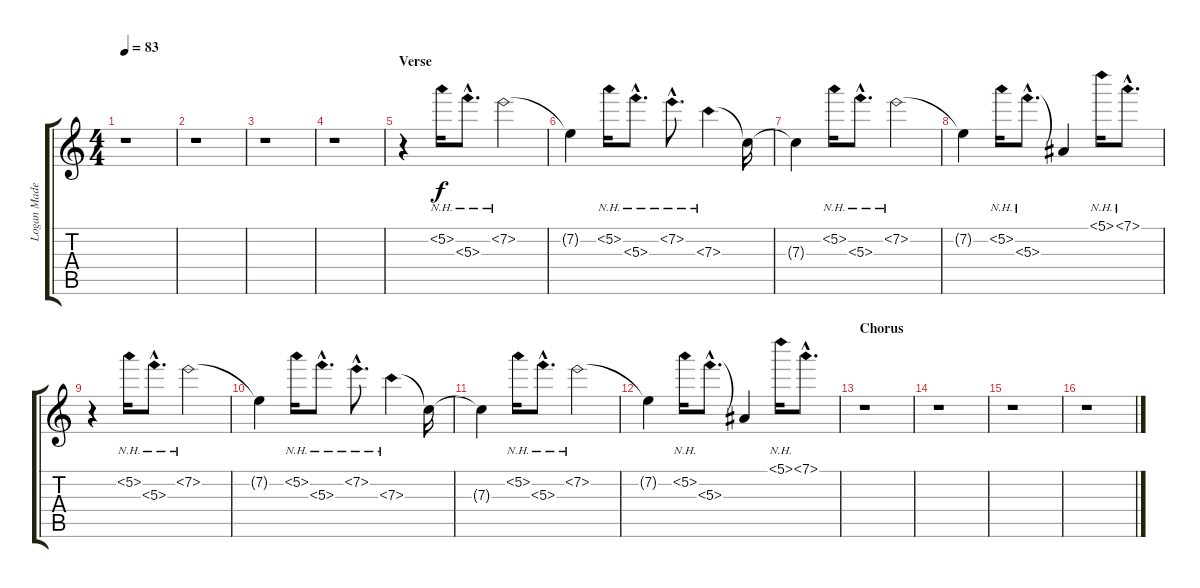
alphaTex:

\track ("Logan Mader" "Logan Made") {instrument acousticguitarsteel}
\staff {score tabs}
\tuning (D4 A3 F3 C3 G2 D2) {hide}
\ts (4 4)
\tempo 83
\clef g2
\ks c
r.1{dy f} |
r.1 |
r.1 |
r.1 |
\section ("" "Verse ")
r.4 5.2{nh}.16 5.3{nh hac}.8{d} 7.2{nh}.2 |
7.2{t}.4 5.2{nh}.16 5.3{nh hac}.8{d} 7.2{nh hac}.8{d} 7.3{nh}.4 7.3{t}.16 |
7.3{t}.4 5.2{nh}.16 5.3{nh hac}.8{d} 7.2{nh}.2 |
7.2{t}.4 5.2{nh}.16 5.3{nh hac}.8{d} 5.3{t}.4 5.1{nh}.16 7.1{nh hac}.8{d} |
r.4 5.2{nh}.16 5.3{nh hac}.8{d} 7.2{nh}.2 |
7.2{t}.4 5.2{nh}.16 5.3{nh hac}.8{d} 7.2{nh hac}.8{d} 7.3{nh}.4 7.3{t}.16 |
7.3{t}.4 5.2{nh}.16 5.3{nh hac}.8{d} 7.2{nh}.2 |
7.2{t}.4 5.2{nh}.16 5.3{nh hac}.8{d} 5.3{t}.4 5.1{nh}.16 7.1{nh hac}.8{d} |
\section ("" "Chorus")
r.1 |
r.1 |
r.1 |
r.1
